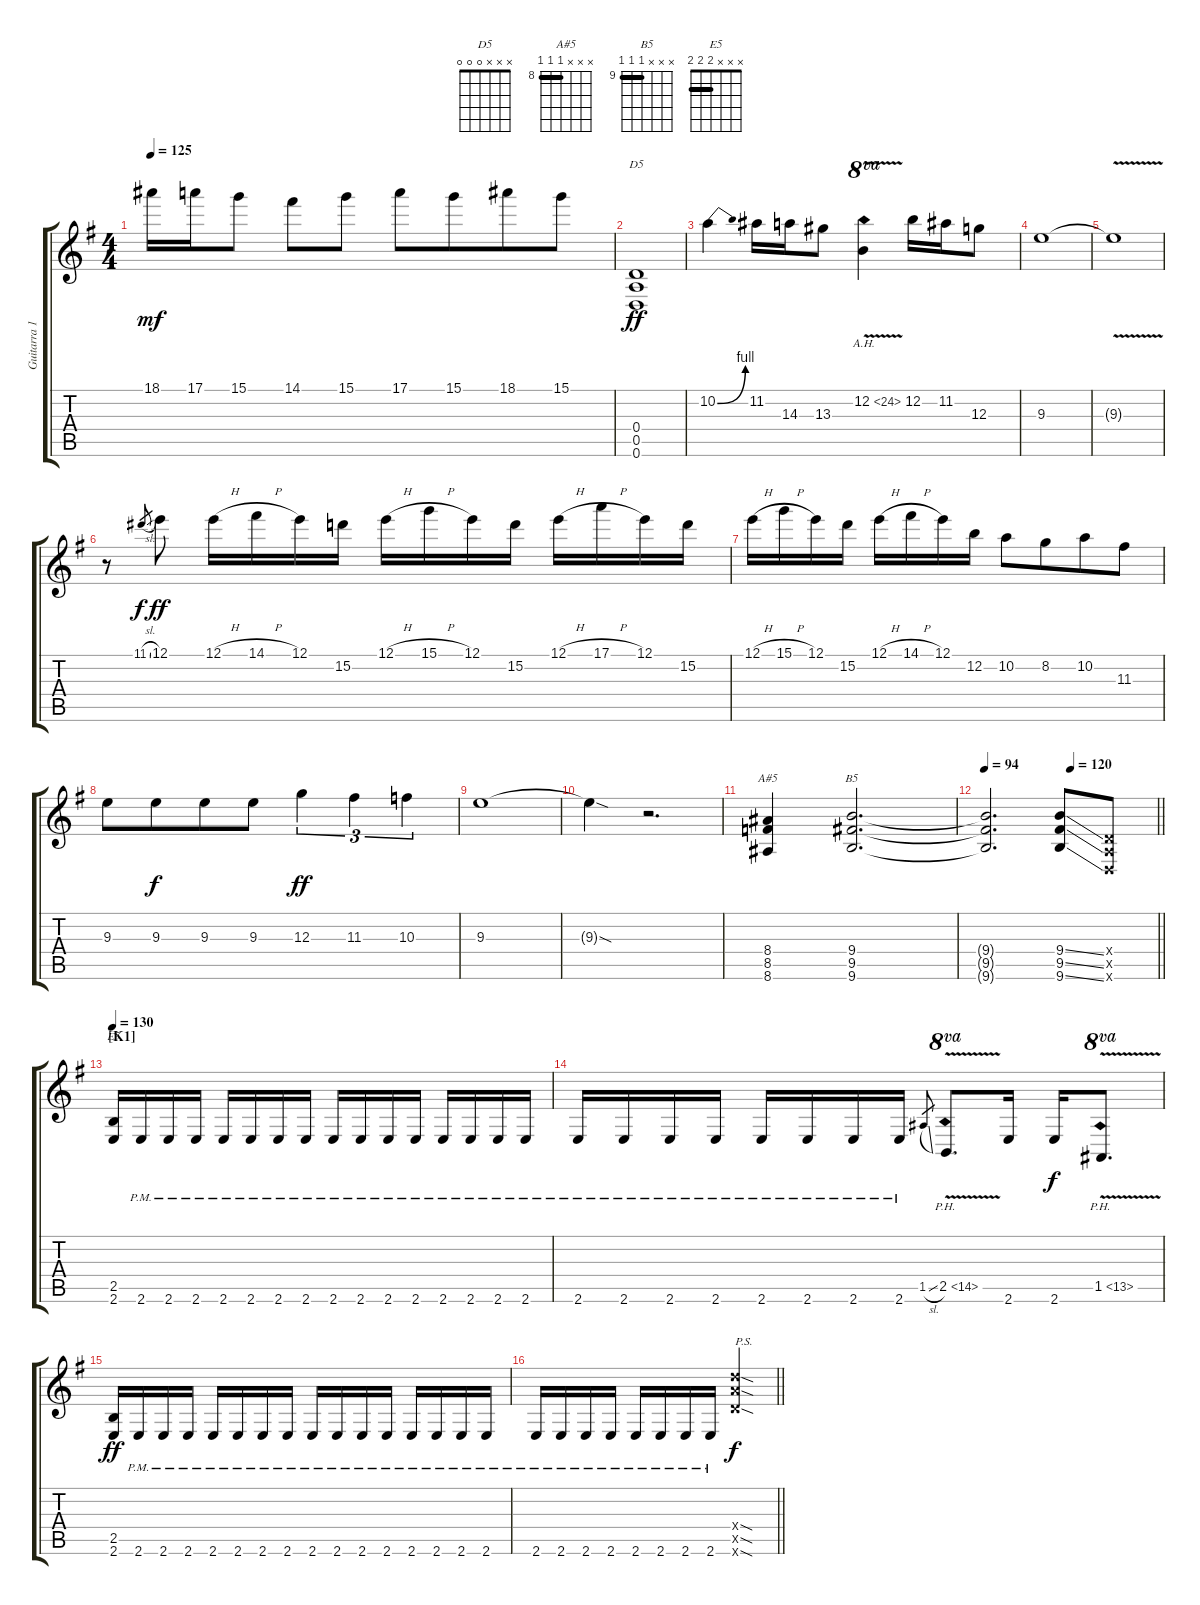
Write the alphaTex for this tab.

\track ("Guitarra 1" "Guitarra 1") {instrument distortionguitar}
\staff {score tabs}
\tuning (E4 B3 G3 D3 A2 D2) {hide}
\chord ("D5" x x x 0 0 0)
\chord ("A#5" x x x 8 8 8) {firstfret 8 barre 8}
\chord ("B5" x x x 9 9 9) {firstfret 9 barre 9}
\chord ("E5" x x x 2 2 2) {barre 2}
\ts (4 4)
\tempo 125
\clef g2
\ks g
18.1.16{dy mf} 17.1.16 15.1.8 14.1.8 15.1.8 17.1.8 15.1.8{beam merge} 18.1.8 15.1.8 |
(0.4 0.5 0.6).1{ch "D5" dy ff volume 13} |
10.2{be (bend 0 0 60 4)}.4{volume 14} 11.2.16 14.3.16 13.3.8 12.2{ah 12 v}.4{ot 8va} 12.2.16 11.2.16 12.3.8 |
9.3.1 |
9.3{v t}.1 |
r.8 11.1{sl}.8{gr dy f} 12.1.8{dy ff} 12.1{h}.16 14.1{h}.16 12.1.16 15.2.16 12.1{h}.16 15.1{h}.16 12.1.16 15.2.16 12.1{h}.16 17.1{h}.16 12.1.16 15.2.16 |
12.1{h}.16 15.1{h}.16 12.1.16 15.2.16 12.1{h}.16 14.1{h}.16 12.1.16 12.2.16 10.2.8 8.2.8{beam merge} 10.2.8 11.3.8 |
9.3.8 9.3.8{dy f beam merge} 9.3.8 9.3.8 12.3.4{tu (3 2) dy ff} 11.3.4{tu (3 2)} 10.3.4{tu (3 2)} |
9.3.1 |
9.3{sod t}.4 r.2{d} |
(8.4 8.5 8.6).4{ch "A#5" volume 13} (9.4 9.5 9.6).2{d ch "B5"} |
\tempo 94
\tempo (120 0.5)
\barLineRight lightlight
(9.4{t} 9.5{t} 9.6{t}).2{d} (9.4{ss} 9.5{ss} 9.6{ss}).8 (0.4{x} 0.5{x} 0.6{x}).8 |
\section ("" "[K1]")
\tempo 130
(2.5 2.6).16{ch "E5"} 2.6{pm}.16 2.6{pm}.16 2.6{pm}.16 2.6{pm}.16 2.6{pm}.16 2.6{pm}.16 2.6{pm}.16 2.6{pm}.16 2.6{pm}.16 2.6{pm}.16 2.6{pm}.16 2.6{pm}.16 2.6{pm}.16 2.6{pm}.16 2.6{pm}.16 |
2.6{pm}.16 2.6{pm}.16 2.6{pm}.16 2.6{pm}.16 2.6{pm}.16 2.6{pm}.16 2.6{pm}.16 2.6{pm}.16 1.5{sl}.8{gr} 2.5{ph 12 v}.8{d ot 8va} 2.6.16 2.6.16{dy f} 1.5{ph 12 v}.8{d ot 8va} |
(2.5 2.6).16{dy ff} 2.6{pm}.16 2.6{pm}.16 2.6{pm}.16 2.6{pm}.16 2.6{pm}.16 2.6{pm}.16 2.6{pm}.16 2.6{pm}.16 2.6{pm}.16 2.6{pm}.16 2.6{pm}.16 2.6{pm}.16 2.6{pm}.16 2.6{pm}.16 2.6{pm}.16 |
\barLineRight lightlight
2.6{pm}.16 2.6{pm}.16 2.6{pm}.16 2.6{pm}.16 2.6{pm}.16 2.6{pm}.16 2.6{pm}.16 2.6{pm}.16 (12.4{sod x} 12.5{sod x} 12.6{sod x}).2{txt "P.S." dy f}
